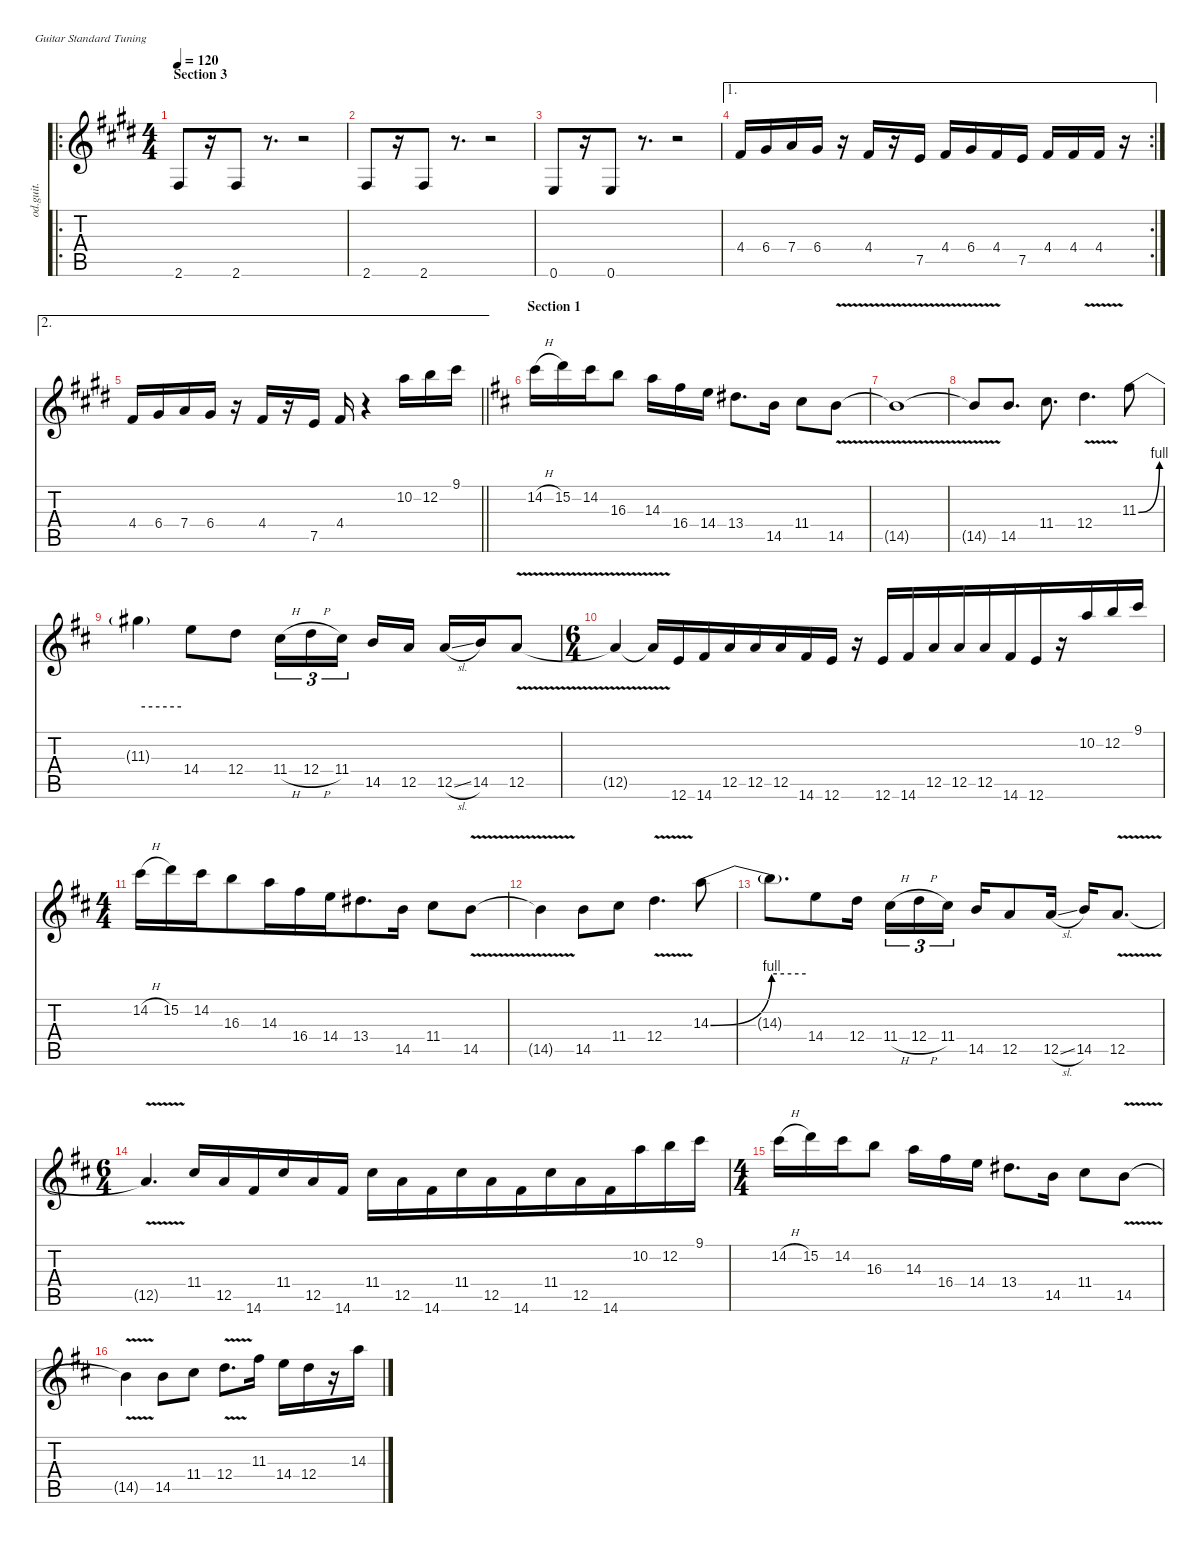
\defaultSystemsLayout 4
\hideDynamics
\bracketExtendMode nobrackets
\otherSystemsTrackNameOrientation horizontal
\track ("Guitar" "od.guit.") {instrument overdrivenguitar}
\staff {score tabs}
\tuning (E4 B3 G3 D3 A2 E2)
\ro
\ts (4 4)
\section ("" "Section 3")
\tempo 120
\clef g2
\ks e
2.6{acc #}.8{dy f beam Up} r.16{beam Up} 2.6{acc #}.8{beam Up} r.8{d beam Up} r.2{beam Up} |
2.6{acc #}.8{beam Up} r.16{beam Up} 2.6{acc #}.8{beam Up} r.8{d beam Up} r.2{beam Up} |
0.6{acc forcenatural}.8{beam Up} r.16{beam Up} 0.6{acc forcenatural}.8{beam Up} r.8{d beam Up} r.2{beam Up} |
\ae 1
\rc 2
4.4{acc #}.16{beam Up} 6.4{acc #}.16{beam Up} 7.4{acc forcenatural}.16{beam Up} 6.4{acc #}.16{beam Up} r.16{beam Up} 4.4{acc #}.16{beam Up} r.16{beam Up} 7.5{acc forcenatural}.16{beam Up} 4.4{acc #}.16{beam Up} 6.4{acc #}.16{beam Up} 4.4{acc #}.16{beam Up} 7.5{acc forcenatural}.16{beam Up} 4.4{acc #}.16{beam Up} 4.4{acc #}.16{beam Up} 4.4{acc #}.16{beam Up} r.16{beam Up} |
\ae 2
\barLineRight lightlight
4.4{acc #}.16{beam Up} 6.4{acc #}.16{beam Up} 7.4{acc forcenatural}.16{beam Up} 6.4{acc #}.16{beam Up} r.16{beam Up} 4.4{acc #}.16{beam Up} r.16{beam Up} 7.5{acc forcenatural}.16{beam Up} 4.4{acc #}.16{beam Up} r.4{beam Up} 10.2{acc forcenatural}.16{beam Down} 12.2{acc forcenatural}.16{beam Down} 9.1{acc #}.16{beam Down} |
\section ("" "Section 1")
\ks d
14.2{h acc #}.16{beam Down} 15.2{acc forcenatural}.16{beam Down} 14.2{acc #}.16{beam Down} 16.3{acc forcenatural}.8{beam Down} 14.3{acc forcenatural}.16{beam Down} 16.4{acc #}.16{beam Down} 14.4{acc forcenatural}.16{beam Down} 13.4{acc #}.8{d beam Down} 14.5{acc forcenatural}.16{beam Down} 11.4{acc #}.8{beam Down} 14.5{v acc forcenatural}.8{beam Down} |
14.5{v t acc forcenatural}.1{beam Down} |
14.5{v t acc forcenatural}.8{beam Up} 14.5{acc forcenatural}.8{d beam Up} 11.4{acc #}.8{d beam Down} 12.4{v acc forcenatural}.4{d beam Down} 11.3{be (bend 0 0 60 4) acc #}.8{beam Down} |
11.3{be (hold 0 4 60 4) t}.4{beam Down} 14.4{acc forcenatural}.8{beam Down} 12.4{acc forcenatural}.8{beam Down} 11.4{h acc #}.16{tu (3 2) beam Down} 12.4{h acc forcenatural}.16{tu (3 2) beam Down} 11.4{acc #}.16{tu (3 2) beam Down} 14.5{acc forcenatural}.16{beam Up} 12.5{acc forcenatural}.16{beam Up} 12.5{sl acc forcenatural}.16{beam Up} 14.5{acc forcenatural}.16{beam Up} 12.5{v acc forcenatural}.8{beam Up} |
\ts (6 4)
\beaming (8 6 6)
12.5{v t acc forcenatural}.4{beam Up} 12.5{v t acc forcenatural}.16{beam Up} 12.6{acc forcenatural}.16{beam Up} 14.6{acc #}.16{beam Up} 12.5{acc forcenatural}.16{beam Up} 12.5{acc forcenatural}.16{beam Up} 12.5{acc forcenatural}.16{beam Up} 14.6{acc #}.16{beam Up} 12.6{acc forcenatural}.16{beam Up} r.16{beam Up} 12.6{acc forcenatural}.16{beam Down} 14.6{acc #}.16{beam Down} 12.5{acc forcenatural}.16{beam Down} 12.5{acc forcenatural}.16{beam Down} 12.5{acc forcenatural}.16{beam Down} 14.6{acc #}.16{beam Down} 12.6{acc forcenatural}.16{beam Down} r.16{beam Down} 10.2{acc forcenatural}.16{beam Down} 12.2{acc forcenatural}.16{beam Down} 9.1{acc #}.16{beam Down} |
\ts (4 4)
\beaming (8 6 6)
14.2{h acc #}.16{beam Down} 15.2{acc forcenatural}.16{beam Down} 14.2{acc #}.16{beam Down} 16.3{acc forcenatural}.8{beam Down} 14.3{acc forcenatural}.16{beam Down} 16.4{acc #}.16{beam Down} 14.4{acc forcenatural}.16{beam Down} 13.4{acc #}.8{d beam Down} 14.5{acc forcenatural}.16{beam Down} 11.4{acc #}.8{beam Down} 14.5{v acc forcenatural}.8{beam Down} |
14.5{v t acc forcenatural}.4{beam Down} 14.5{acc forcenatural}.8{beam Down} 11.4{acc #}.8{beam Down} 12.4{v acc forcenatural}.4{d beam Down} 14.3{be (bend 0 0 60 4) acc forcenatural}.8{beam Down} |
14.3{be (hold 0 4 60 4) t}.8{d beam Down} 14.4{acc forcenatural}.8{beam Down} 12.4{acc forcenatural}.16{beam Down} 11.4{h acc #}.16{tu (3 2) beam Down} 12.4{h acc forcenatural}.16{tu (3 2) beam Down} 11.4{acc #}.16{tu (3 2) beam Down} 14.5{acc forcenatural}.16{beam Up} 12.5{acc forcenatural}.8{beam Up} 12.5{sl acc forcenatural}.16{beam Up} 14.5{acc forcenatural}.16{beam Up} 12.5{v acc forcenatural}.8{d beam Up} |
\ts (6 4)
\beaming (8 6 6)
12.5{v t acc forcenatural}.4{d beam Up} 11.4{acc #}.16{beam Up} 12.5{acc forcenatural}.16{beam Up} 14.6{acc #}.16{beam Up} 11.4{acc #}.16{beam Up} 12.5{acc forcenatural}.16{beam Up} 14.6{acc #}.16{beam Up} 11.4{acc #}.16{beam Down} 12.5{acc forcenatural}.16{beam Down} 14.6{acc #}.16{beam Down} 11.4{acc #}.16{beam Down} 12.5{acc forcenatural}.16{beam Down} 14.6{acc #}.16{beam Down} 11.4{acc #}.16{beam Down} 12.5{acc forcenatural}.16{beam Down} 14.6{acc #}.16{beam Down} 10.2{acc forcenatural}.16{beam Down} 12.2{acc forcenatural}.16{beam Down} 9.1{acc #}.16{beam Down} |
\ts (4 4)
\beaming (8 2 2 2 2)
14.2{h acc #}.16{beam Down} 15.2{acc forcenatural}.16{beam Down} 14.2{acc #}.16{beam Down} 16.3{acc forcenatural}.8{beam Down} 14.3{acc forcenatural}.16{beam Down} 16.4{acc #}.16{beam Down} 14.4{acc forcenatural}.16{beam Down} 13.4{acc #}.8{d beam Down} 14.5{acc forcenatural}.16{beam Down} 11.4{acc #}.8{beam Down} 14.5{v acc forcenatural}.8{beam Down} |
14.5{v t acc forcenatural}.4{beam Down} 14.5{acc forcenatural}.8{beam Down} 11.4{acc #}.8{beam Down} 12.4{v acc forcenatural}.8{d beam Down} 11.3{acc #}.16{beam Down} 14.4{acc forcenatural}.16{beam Down} 12.4{acc forcenatural}.16{beam Down} r.16{beam Down} 14.3{acc forcenatural}.16{beam Down}
